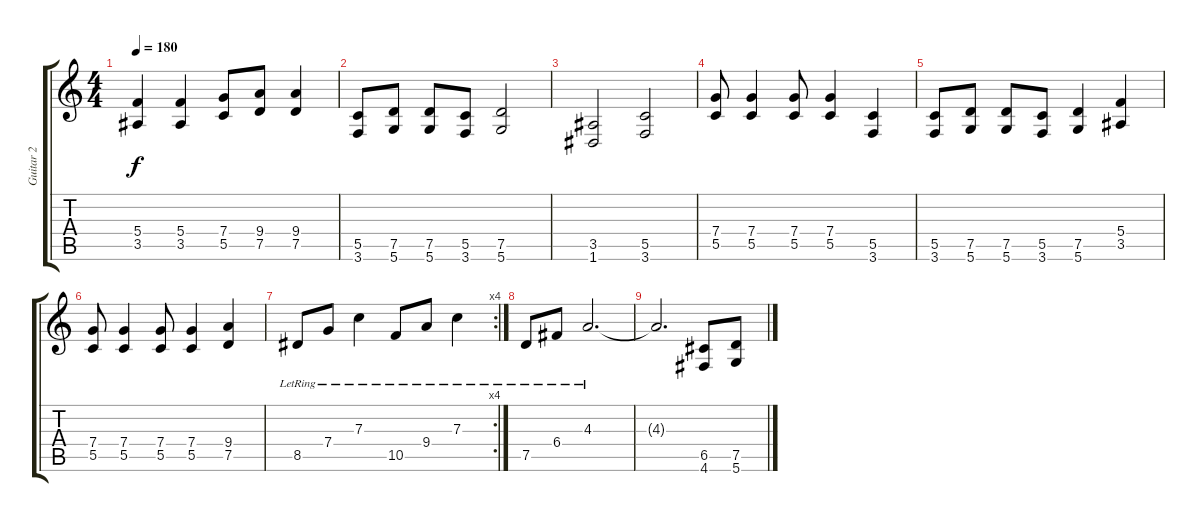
\track ("Guitar 2" "Guitar 2") {instrument distortionguitar}
\staff {score tabs}
\tuning (D4 A3 F3 C3 G2 D2) {hide}
\ts (4 4)
\tempo 180
\clef g2
\ks c
(5.4 3.5).4{dy f} (5.4 3.5).4 (7.4 5.5).8 (9.4 7.5).8 (9.4 7.5).4 |
(5.5 3.6).8 (7.5 5.6).8 (7.5 5.6).8 (5.5 3.6).8 (7.5 5.6).2 |
(3.5 1.6).2 (5.5 3.6).2 |
(7.4 5.5).8 (7.4 5.5).4 (7.4 5.5).8 (7.4 5.5).4 (5.5 3.6).4 |
(5.5 3.6).8 (7.5 5.6).8 (7.5 5.6).8 (5.5 3.6).8 (7.5 5.6).4 (5.4 3.5).4 |
(7.4 5.5).8 (7.4 5.5).4 (7.4 5.5).8 (7.4 5.5).4 (9.4 7.5).4 |
\rc 4
8.5{lr}.8 7.4{lr}.8 7.3{lr}.4 10.5{lr}.8 9.4{lr}.8 7.3{lr}.4 |
7.5{lr}.8 6.4{lr}.8 4.3{lr}.2{d} |
4.3{t}.2{d} (6.5 4.6).8 (7.5 5.6).8
